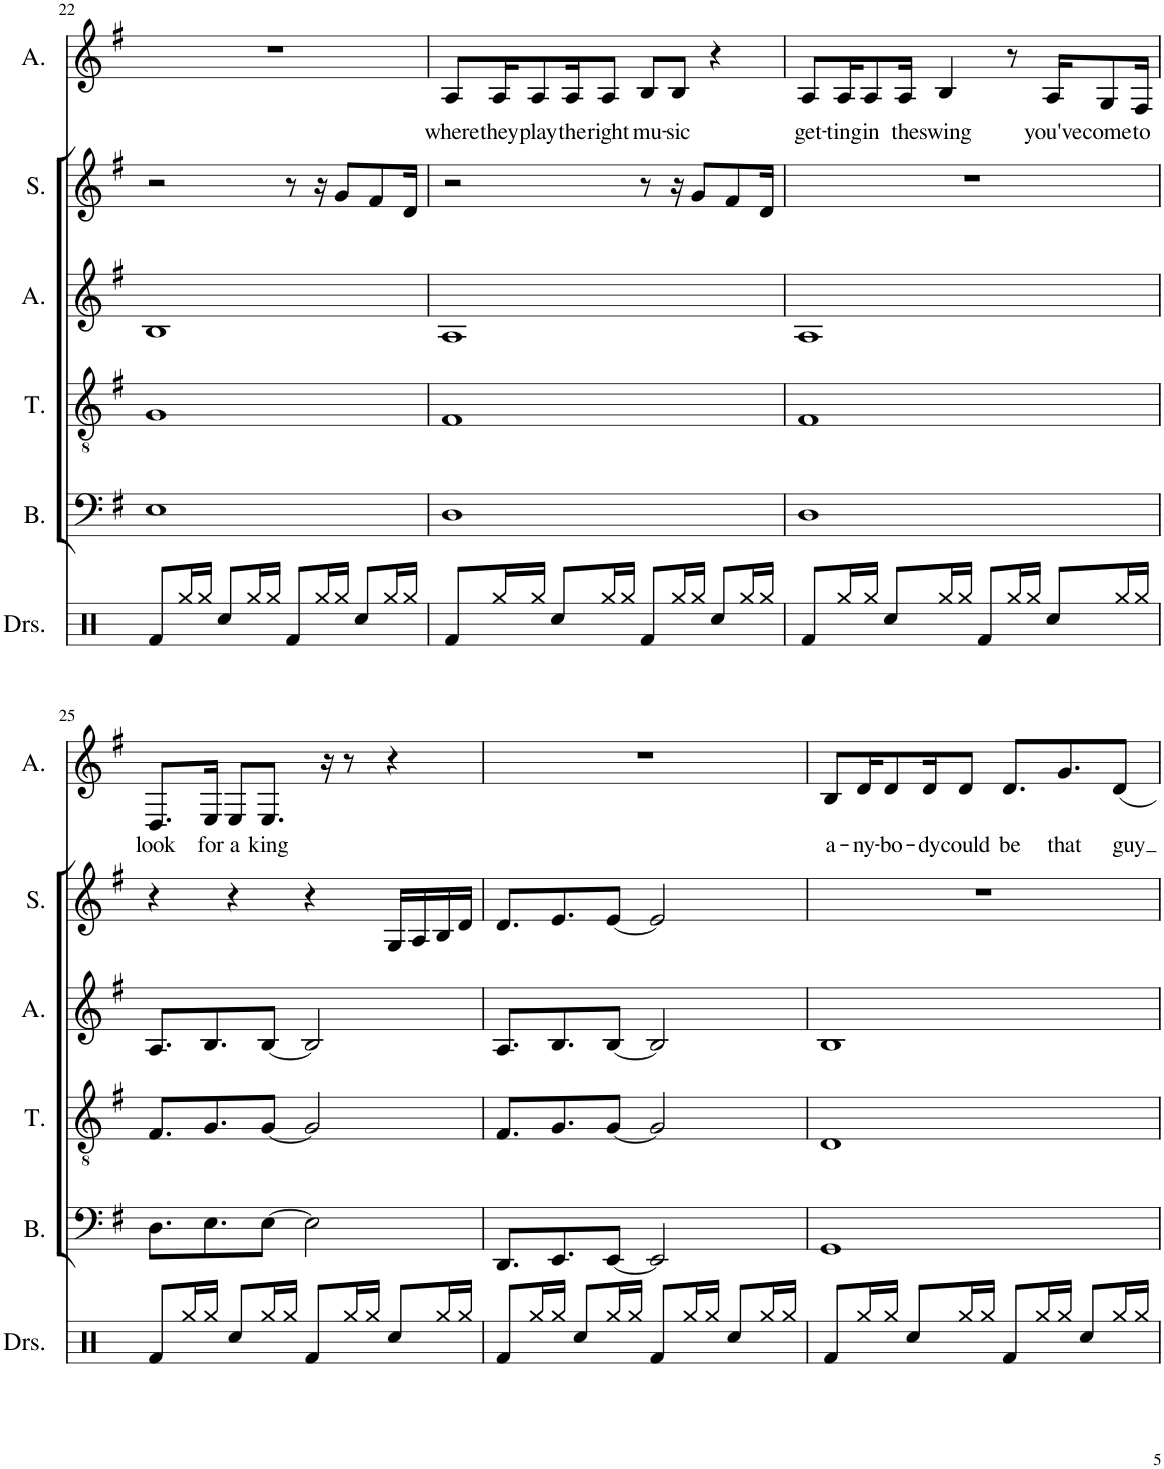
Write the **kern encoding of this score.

**kern	**kern	**kern	**kern	**kern	**kern	**text
*part6	*part5	*part4	*part3	*part2	*part1	*part1
*staff6	*staff5	*staff4	*staff3	*staff2	*staff1	*staff1
*I"Drumset	*I"Bass	*I"Tenor	*I"Alto	*I"Soprano	*I"Alto	*
*I'Drs.	*I'B.	*I'T.	*I'A.	*I'S.	*I'A.	*
!!LO:PB:g=z
*clefX	*clefF4	*clefGv2	*clefG2	*clefG2	*clefG2	*
*k[]	*k[f#]	*k[f#]	*k[f#]	*k[f#]	*k[f#]	*
*M4/4	*M4/4	*M4/4	*M4/4	*M4/4	*M4/4	*
=22	=22	=22	=22	=22	=22	=22
8Rf/L	1E	1G	1B	2r	1r	.
16Rgg/L	.	.	.	.	.	.
16Rgg/JJ	.	.	.	.	.	.
8Rcc/L	.	.	.	.	.	.
16Rgg/L	.	.	.	.	.	.
16Rgg/JJ	.	.	.	.	.	.
8Rf/L	.	.	.	8r	.	.
16Rgg/L	.	.	.	16r	.	.
16Rgg/JJ	.	.	.	8g/L	.	.
8Rcc/L	.	.	.	.	.	.
.	.	.	.	8f#/	.	.
16Rgg/L	.	.	.	.	.	.
16Rgg/JJ	.	.	.	16d/Jk	.	.
=23	=23	=23	=23	=23	=23	=23
!	!	!	!	!	!	!LO:LY:b
8Rf/L	1D	1F#	1A	2r	8A/L	where
!	!	!	!	!	!	!LO:LY:b
16Rgg/L	.	.	.	.	16A/K	they
!	!	!	!	!	!	!LO:LY:b
16Rgg/JJ	.	.	.	.	8A/	play
8Rcc/L	.	.	.	.	.	.
!	!	!	!	!	!	!LO:LY:b
.	.	.	.	.	16A/K	the
!	!	!	!	!	!	!LO:LY:b
16Rgg/L	.	.	.	.	8A/J	right
16Rgg/JJ	.	.	.	.	.	.
!	!	!	!	!	!	!LO:LY:b
8Rf/L	.	.	.	8r	8B/L	mu-
!	!	!	!	!	!	!LO:LY:b
16Rgg/L	.	.	.	16r	8B/J	-sic
16Rgg/JJ	.	.	.	8g/L	.	.
8Rcc/L	.	.	.	.	4r	.
.	.	.	.	8f#/	.	.
16Rgg/L	.	.	.	.	.	.
16Rgg/JJ	.	.	.	16d/Jk	.	.
=24	=24	=24	=24	=24	=24	=24
!	!	!	!	!	!	!LO:LY:b
8Rf/L	1D	1F#	1A	1r	8A/L	get-
!	!	!	!	!	!	!LO:LY:b
16Rgg/L	.	.	.	.	16A/K	-ting
!	!	!	!	!	!	!LO:LY:b
16Rgg/JJ	.	.	.	.	8A/	in
8Rcc/L	.	.	.	.	.	.
!	!	!	!	!	!	!LO:LY:b
.	.	.	.	.	16A/Jk	the
!	!	!	!	!	!	!LO:LY:b
16Rgg/L	.	.	.	.	4B/	swing
16Rgg/JJ	.	.	.	.	.	.
8Rf/L	.	.	.	.	.	.
16Rgg/L	.	.	.	.	8r	.
16Rgg/JJ	.	.	.	.	.	.
!	!	!	!	!	!	!LO:LY:b
8Rcc/L	.	.	.	.	16A/KL	you've
!	!	!	!	!	!	!LO:LY:b
.	.	.	.	.	8G/	come
16Rgg/L	.	.	.	.	.	.
!	!	!	!	!	!	!LO:LY:b
16Rgg/JJ	.	.	.	.	16F#/Jk	to
!!LO:LB:g=z
=25	=25	=25	=25	=25	=25	=25
!	!	!	!	!	!	!LO:LY:b
8Rf/L	8.D\L	8.F#/L	8.A/L	4r	8.D/L	look
16Rgg/L	.	.	.	.	.	.
!	!	!	!	!	!	!LO:LY:b
16Rgg/JJ	8.E\	8.G/	8.B/	.	16E/Jk	for
!	!	!	!	!	!	!LO:LY:b
8Rcc/L	.	.	.	4r	8E/L	a
!	!	!	!	!	!	!LO:LY:b
16Rgg/L	[8E\J	[8G/J	[8B/J	.	8.E/J	king
16Rgg/JJ	.	.	.	.	.	.
8Rf/L	2E\]	2G/]	2B/]	4r	.	.
.	.	.	.	.	16r	.
16Rgg/L	.	.	.	.	8r	.
16Rgg/JJ	.	.	.	.	.	.
8Rcc/L	.	.	.	16G/LL	4r	.
.	.	.	.	16A/	.	.
16Rgg/L	.	.	.	16B/	.	.
16Rgg/JJ	.	.	.	16d/JJ	.	.
=26	=26	=26	=26	=26	=26	=26
8Rf/L	8.DD/L	8.F#/L	8.A/L	8.d/L	1r	.
16Rgg/L	.	.	.	.	.	.
16Rgg/JJ	8.EE/	8.G/	8.B/	8.e/	.	.
8Rcc/L	.	.	.	.	.	.
16Rgg/L	[8EE/J	[8G/J	[8B/J	[8e/J	.	.
16Rgg/JJ	.	.	.	.	.	.
8Rf/L	2EE/]	2G/]	2B/]	2e/]	.	.
16Rgg/L	.	.	.	.	.	.
16Rgg/JJ	.	.	.	.	.	.
8Rcc/L	.	.	.	.	.	.
16Rgg/L	.	.	.	.	.	.
16Rgg/JJ	.	.	.	.	.	.
=27	=27	=27	=27	=27	=27	=27
!	!	!	!	!	!	!LO:LY:b
8Rf/L	1GG	1D	1B	1r	8B/L	a-
!	!	!	!	!	!	!LO:LY:b
16Rgg/L	.	.	.	.	16d/K	-ny-
!	!	!	!	!	!	!LO:LY:b
16Rgg/JJ	.	.	.	.	8d/	-bo-
8Rcc/L	.	.	.	.	.	.
!	!	!	!	!	!	!LO:LY:b
.	.	.	.	.	16d/K	-dy
!	!	!	!	!	!	!LO:LY:b
16Rgg/L	.	.	.	.	8d/J	could
16Rgg/JJ	.	.	.	.	.	.
!	!	!	!	!	!	!LO:LY:b
8Rf/L	.	.	.	.	8.d/L	be
16Rgg/L	.	.	.	.	.	.
!	!	!	!	!	!	!LO:LY:b
16Rgg/JJ	.	.	.	.	8.g/	that
8Rcc/L	.	.	.	.	.	.
!	!	!	!	!	!	!LO:LY:b
16Rgg/L	.	.	.	.	8d/J	guy
16Rgg/JJ	.	.	.	.	.	.
=	=	=	=	=	=	=
*-	*-	*-	*-	*-	*-	*-
